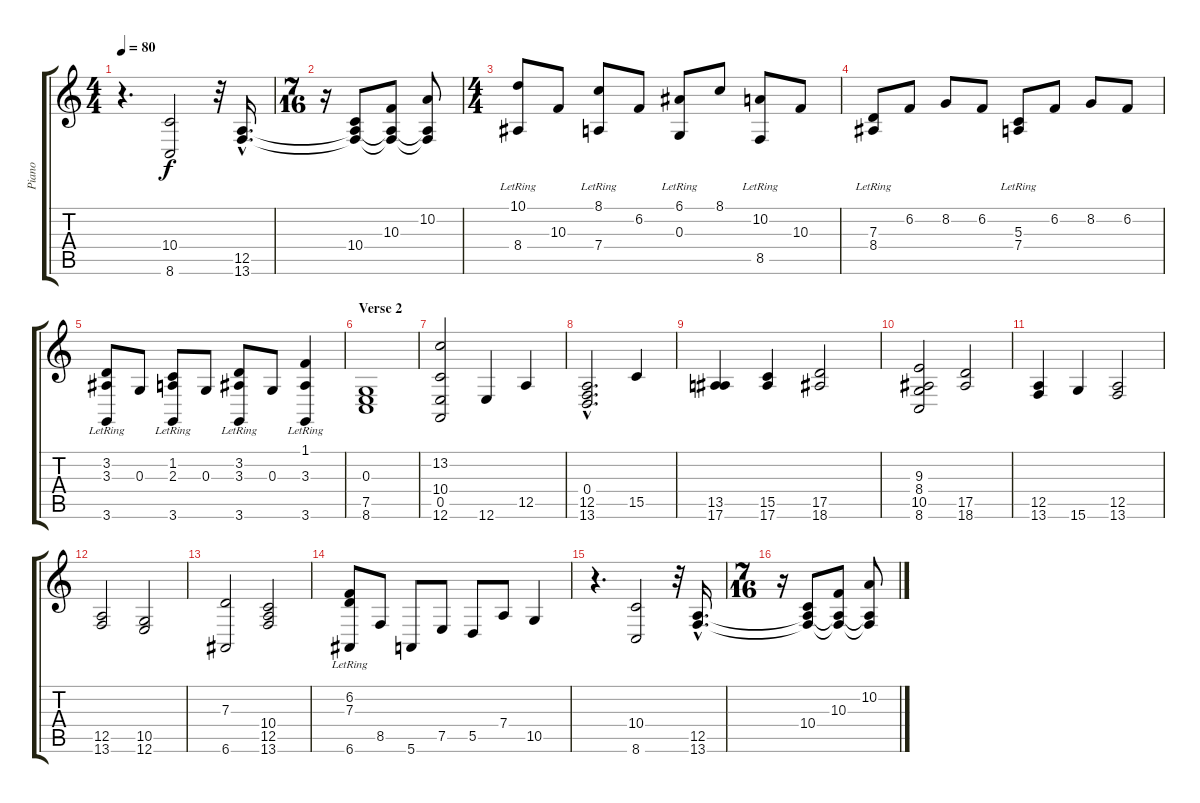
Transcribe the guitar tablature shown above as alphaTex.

\track ("Piano" "Piano") {instrument acousticgrandpiano}
\staff {score tabs}
\tuning (E4 B3 G3 D3 A2 E2) {hide}
\ts (4 4)
\tempo 80
\clef g2
\ks c
r.4{d dy f} (10.4 8.6).2 r.32 (12.5{hac} 13.6{hac}).16{d} |
\ts (7 16)
r.16 (10.4 12.5{t} 13.6{t}).8 (10.3 12.5{t} 13.6{t}).8 (10.2 12.5{t} 13.6{t}).8 |
\ts (4 4)
(10.1{lr} 8.4{lr}).8 10.3.8 (8.1{lr} 7.4{lr}).8 6.2.8 (6.1{lr} 0.3{lr}).8 8.1.8 (10.2{lr} 8.5{lr}).8 10.3.8 |
(7.3{lr} 8.4{lr}).8 6.2.8 8.2.8 6.2.8 (5.3{lr} 7.4{lr}).8 6.2.8 8.2.8 6.2.8 |
(3.2{lr} 3.3{lr} 3.6{lr}).8 0.3.8 (1.2{lr} 2.3{lr} 3.6{lr}).8 0.3.8 (3.2{lr} 3.3{lr} 3.6{lr}).8 0.3.8 (1.1{lr} 3.3{lr} 3.6{lr}).4 |
\section ("" "Verse 2")
(0.3 7.5 8.6).1 |
(13.2 10.4 0.5 12.6).2 12.6.4 12.5.4 |
(0.4{hac} 12.5{hac} 13.6{hac}).2{d} 15.5.4 |
(13.5 17.6).4 (15.5 17.6).4 (17.5 18.6).2 |
(9.3 8.4 10.5 8.6).2 (17.5 18.6).2 |
(12.5 13.6).4 15.6.4 (12.5 13.6).2 |
(12.5 13.6).2 (10.5 12.6).2 |
(7.3 6.6).2 (10.4 12.5 13.6).2 |
(6.2{lr} 7.3{lr} 6.6).8 8.5.8 5.6.8 7.5.8 5.5.8 7.4.8 10.5.4 |
r.4{d} (10.4 8.6).2 r.32 (12.5{hac} 13.6{hac}).16{d} |
\ts (7 16)
r.16 (10.4 12.5{t} 13.6{t}).8 (10.3 12.5{t} 13.6{t}).8 (10.2 12.5{t} 13.6{t}).8
